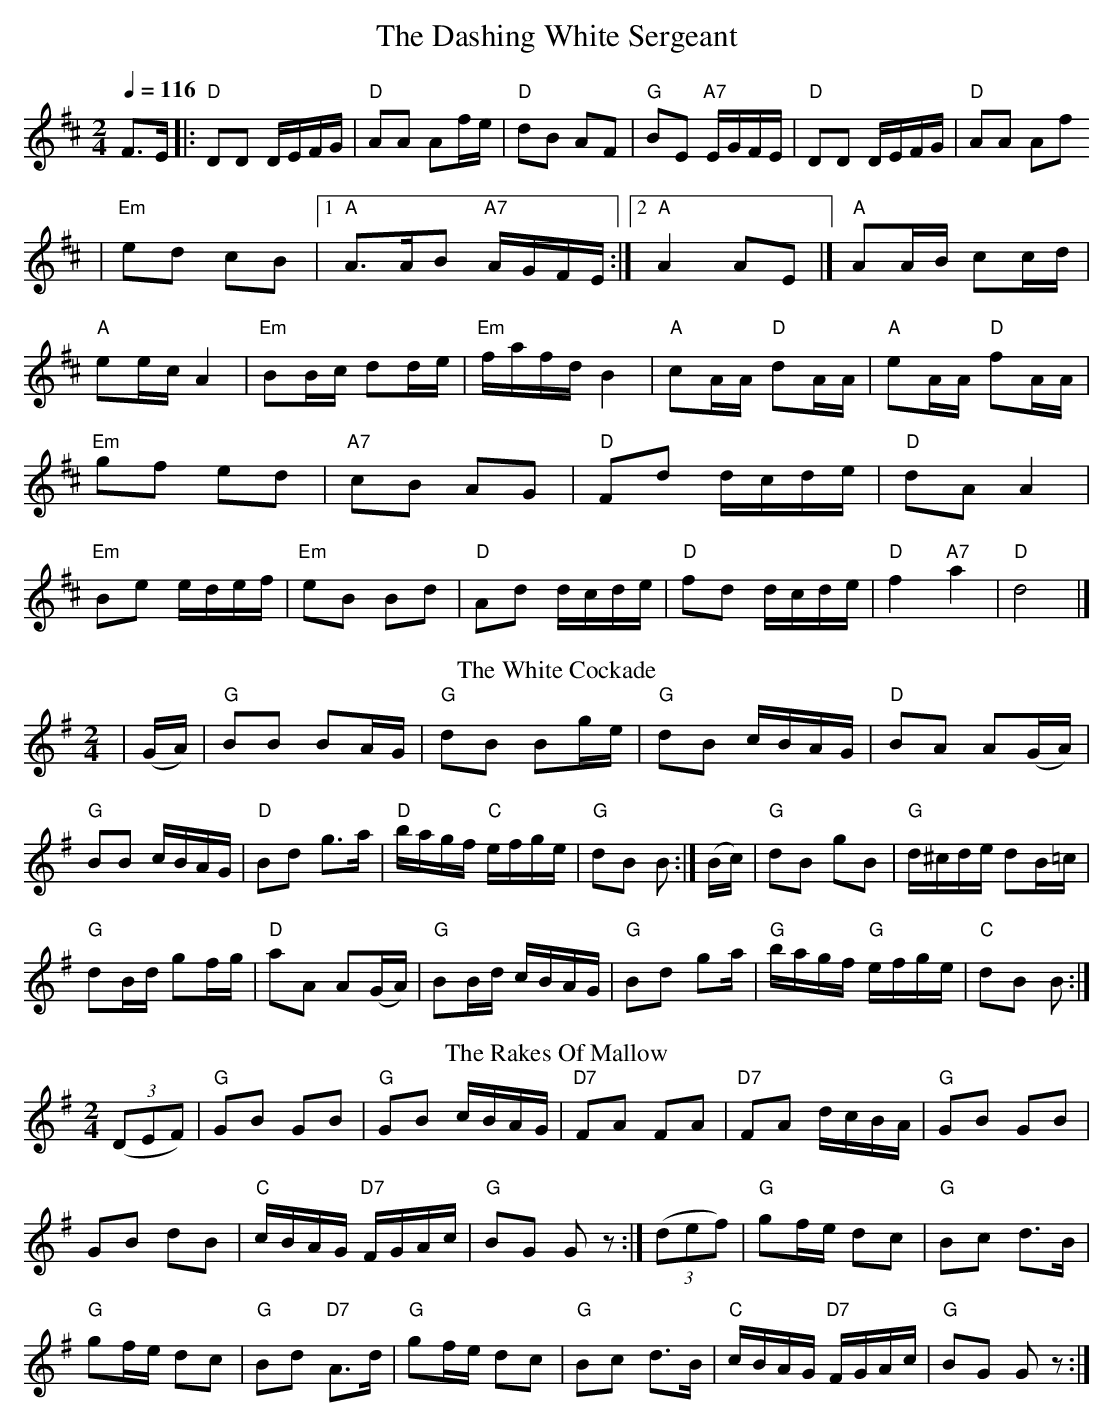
X:1
T: The Dashing White Sergeant
M: 2/4
L: 1/8
Q:1/4=116
K: Dmaj
F>E|:"D" DD D/E/F/G/ |"D" AA Af/e/ |"D" dB AF |"G" BE "A7"E/G/F/E/ |"D" DD D/E/F/G/ |"D" AA Af $
|"Em" ed cB|1 "A" A>AB "A7"A/G/F/E/ :|2 "A" A2 AE |] "A" AA/B/ cc/d/ |"A" ee/c/ A2|"Em" BB/c/ dd/e/|"Em" f/a/f/d/ B2 |"A" cA/A/ "D" dA/A/ |"A" eA/A/ "D" fA/A/
|"Em" gf ed |"A7" cB AG |"D" Fd d/c/d/e/ |"D" dA A2|"Em" Be e/d/e/f/ |"Em" eB Bd|"D" Ad d/c/d/e/ |"D" fd d/c/d/e/ |"D" f2"A7"a2 |"D" d4|]
T: The White Cockade
M: 2/4
L: 1/8
K: Gmaj
|(G/A/)|"G" BB BA/G/|"G" dB Bg/e/|"G" dB c/B/A/G/|"D" BA A(G/A/)|$
"G" BB c/B/A/G/|"D" Bd g>a|"D" b/a/g/f/ "C" e/f/g/e/|"G" dB B :|](B/c/)|"G" dB gB|!
"G" d/^c/d/e/ dB/=c/|$"G" dB/d/ gf/g/|"D" aA A(G/A/)|"G" BB/d/ c/B/A/G/|"G" Bd ga/|"G" b/a/g/f/ "G" e/f/g/e/|"C" dB B :|
T: The Rakes Of Mallow
M: 2/4
L: 1/8
K: Gmaj
(3(DEF)|"G" GB GB |"G" GB c/B/A/G/ |"D7" FA FA |
"D7" FA d/c/B/A/ |"G" GB GB |$ GB dB |"C" c/B/A/G/ "D7" F/G/A/c/ |"G" BG Gz :|
(3(def)|"G" gf/e/ dc |"G" Bc d>B |$"G" gf/e/ dc |"G" Bd "D7" A>d |
"G" gf/e/ dc |"G" Bc d>B |"C" c/B/A/G/ "D7" F/G/A/c/ |"G" BG Gz :|
